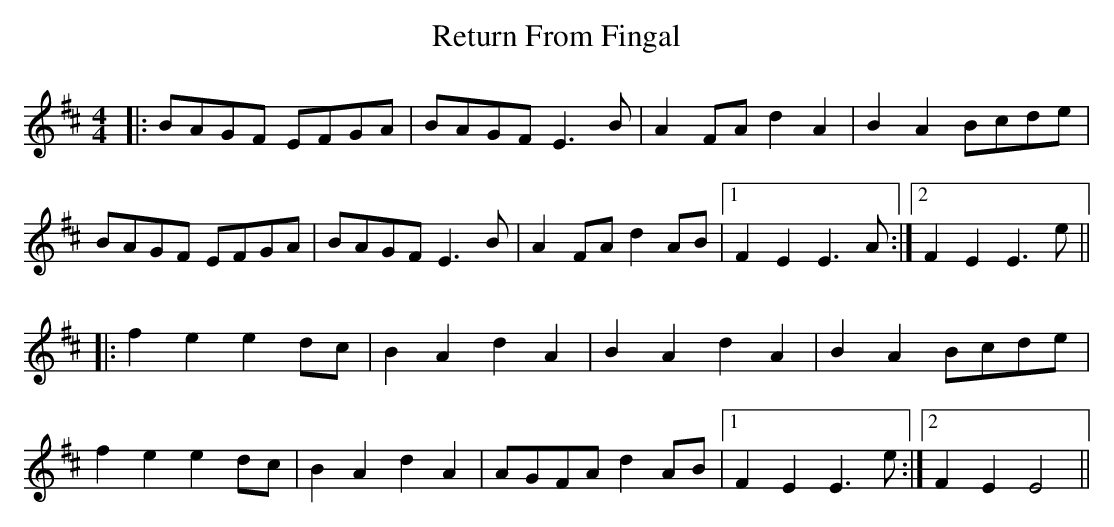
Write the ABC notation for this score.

X:1
T: Return From Fingal
M: 4/4
L: 1/8
K: Edor
|:BAGF EFGA|BAGF E3B|A2FA d2 A2|B2 A2 Bcde|
BAGF EFGA|BAGF E3B|A2FA d2 AB|1 F2 E2 E3A:|2 F2 E2 E3e||
|:f2 e2 e2 dc|B2A2 d2A2|B2 A2 d2 A2|B2 A2 Bcde|
f2 e2 e2 dc|B2 A2 d2A2|AGFA d2 AB|1 F2 E2 E3e:|2 F2 E2 E4||
